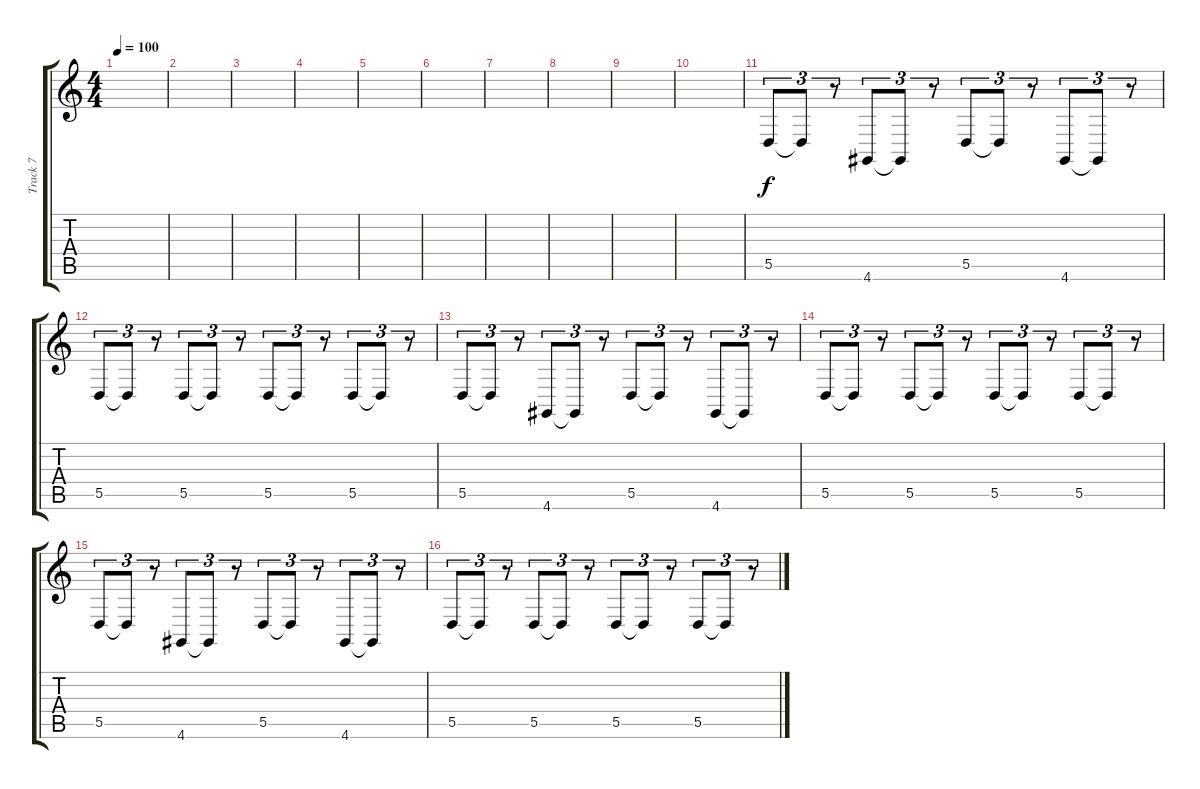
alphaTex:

\track ("Track 7" "Track 7") {instrument tuba}
\staff {score tabs}
\tuning (E4 B3 G3 D3 A2 E2) {hide}
\ts (4 4)
\tempo 100
\clef g2
\ks c
|
|
|
|
|
|
|
|
|
|
5.5.8{tu (3 2)} 5.5{t}.8{tu (3 2)} r.8{tu (3 2)} 4.6.8{tu (3 2)} 4.6{t}.8{tu (3 2)} r.8{tu (3 2)} 5.5.8{tu (3 2)} 5.5{t}.8{tu (3 2)} r.8{tu (3 2)} 4.6.8{tu (3 2)} 4.6{t}.8{tu (3 2)} r.8{tu (3 2)} |
5.5.8{tu (3 2)} 5.5{t}.8{tu (3 2)} r.8{tu (3 2)} 5.5.8{tu (3 2)} 5.5{t}.8{tu (3 2)} r.8{tu (3 2)} 5.5.8{tu (3 2)} 5.5{t}.8{tu (3 2)} r.8{tu (3 2)} 5.5.8{tu (3 2)} 5.5{t}.8{tu (3 2)} r.8{tu (3 2)} |
5.5.8{tu (3 2)} 5.5{t}.8{tu (3 2)} r.8{tu (3 2)} 4.6.8{tu (3 2)} 4.6{t}.8{tu (3 2)} r.8{tu (3 2)} 5.5.8{tu (3 2)} 5.5{t}.8{tu (3 2)} r.8{tu (3 2)} 4.6.8{tu (3 2)} 4.6{t}.8{tu (3 2)} r.8{tu (3 2)} |
5.5.8{tu (3 2)} 5.5{t}.8{tu (3 2)} r.8{tu (3 2)} 5.5.8{tu (3 2)} 5.5{t}.8{tu (3 2)} r.8{tu (3 2)} 5.5.8{tu (3 2)} 5.5{t}.8{tu (3 2)} r.8{tu (3 2)} 5.5.8{tu (3 2)} 5.5{t}.8{tu (3 2)} r.8{tu (3 2)} |
5.5.8{tu (3 2)} 5.5{t}.8{tu (3 2)} r.8{tu (3 2)} 4.6.8{tu (3 2)} 4.6{t}.8{tu (3 2)} r.8{tu (3 2)} 5.5.8{tu (3 2)} 5.5{t}.8{tu (3 2)} r.8{tu (3 2)} 4.6.8{tu (3 2)} 4.6{t}.8{tu (3 2)} r.8{tu (3 2)} |
5.5.8{tu (3 2)} 5.5{t}.8{tu (3 2)} r.8{tu (3 2)} 5.5.8{tu (3 2)} 5.5{t}.8{tu (3 2)} r.8{tu (3 2)} 5.5.8{tu (3 2)} 5.5{t}.8{tu (3 2)} r.8{tu (3 2)} 5.5.8{tu (3 2)} 5.5{t}.8{tu (3 2)} r.8{tu (3 2)}
